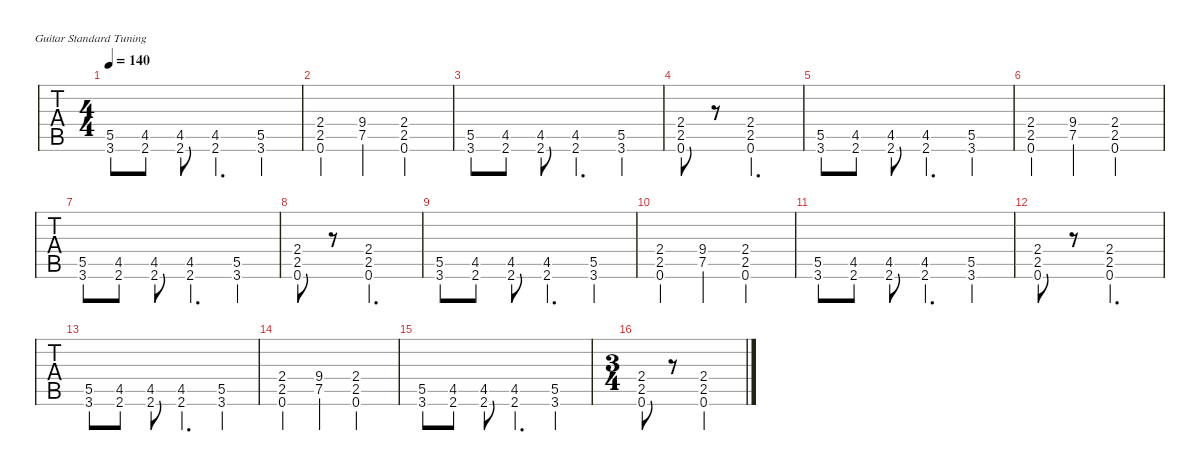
\defaultSystemsLayout 4
\hideDynamics
\bracketExtendMode nobrackets
\otherSystemsTrackNameOrientation horizontal
\track ("Rhythm Guitar 1" "     ") {multiBarRest instrument distortionguitar}
\staff {tabs}
\tuning (E4 B3 G3 D3 A2 E2)
\ts (4 4)
\tempo 140
\clef g2
\ks c
(3.6 5.5).8{dy mf} (2.6{acc #} 4.5{acc #}).8 (2.6{acc #} 4.5{acc #}).8 (2.6{acc #} 4.5{acc #}).4{d} (3.6 5.5).4 |
(0.6 2.5 2.4).4 (7.5 9.4).4 (0.6 2.5 2.4).2 |
(3.6 5.5).8 (2.6{acc #} 4.5{acc #}).8 (2.6{acc #} 4.5{acc #}).8 (2.6{acc #} 4.5{acc #}).4{d} (5.5 3.6).4 |
(0.6 2.5 2.4).8 r.8 (0.6 2.5 2.4).2{d} |
(3.6 5.5).8 (2.6{acc #} 4.5{acc #}).8 (2.6{acc #} 4.5{acc #}).8 (2.6{acc #} 4.5{acc #}).4{d} (3.6 5.5).4 |
(0.6 2.5 2.4).4 (7.5 9.4).4 (0.6 2.5 2.4).2 |
(3.6 5.5).8 (2.6{acc #} 4.5{acc #}).8 (2.6{acc #} 4.5{acc #}).8 (2.6{acc #} 4.5{acc #}).4{d} (5.5 3.6).4 |
(0.6 2.5 2.4).8 r.8 (0.6 2.5 2.4).2{d} |
(3.6 5.5).8 (2.6{acc #} 4.5{acc #}).8 (2.6{acc #} 4.5{acc #}).8 (2.6{acc #} 4.5{acc #}).4{d} (3.6 5.5).4 |
(0.6 2.5 2.4).4 (7.5 9.4).4 (0.6 2.5 2.4).2 |
(3.6 5.5).8 (2.6{acc #} 4.5{acc #}).8 (2.6{acc #} 4.5{acc #}).8 (2.6{acc #} 4.5{acc #}).4{d} (5.5 3.6).4 |
(0.6 2.5 2.4).8 r.8 (0.6 2.5 2.4).2{d} |
(3.6 5.5).8 (2.6{acc #} 4.5{acc #}).8 (2.6{acc #} 4.5{acc #}).8 (2.6{acc #} 4.5{acc #}).4{d} (3.6 5.5).4 |
(0.6 2.5 2.4).4 (7.5 9.4).4 (0.6 2.5 2.4).2 |
(3.6 5.5).8 (2.6{acc #} 4.5{acc #}).8 (2.6{acc #} 4.5{acc #}).8 (2.6{acc #} 4.5{acc #}).4{d} (5.5 3.6).4 |
\ts (3 4)
\beaming (8 2 2 2)
(0.6 2.5 2.4).8 r.8 (0.6 2.5 2.4).2
